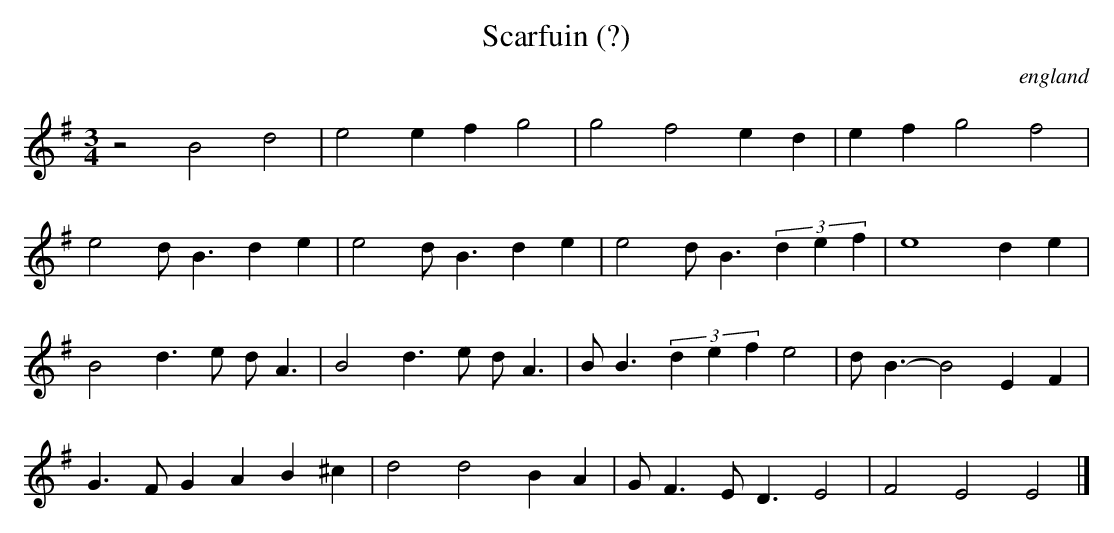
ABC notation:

X:1
T:Scarfuin (?)
O:england
M:3/4
L:1/4
K:Em
z2 B2 d2|e2 ef g2|g2 f2 ed|ef g2 f2|
e2 d<B de|e2 d<B de|e2 d<B (3def|e4 de|
B2 d>e d<A|B2 d>e d<A|B<B (3def e2|d<B-B2 EF|
G>F GA B^c|d2 d2 BA|G<F E<D E2|F2 E2 E2|]
